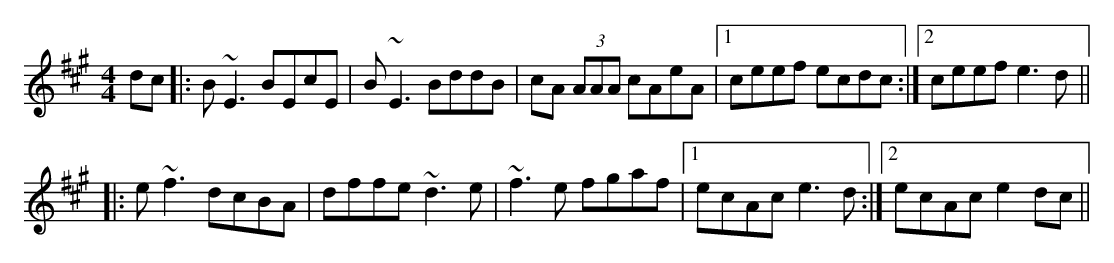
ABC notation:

X:1
M:4/4
K:A
dc|:B~E3 BEcE|B~E3 BddB|cA (3AAA cAeA|1 ceef ecdc:|2 ceef e3d||
|:e~f3 dcBA|dffe ~d3e|~f3e fgaf|1 ecAc e3d:|2 ecAc e2dc||
